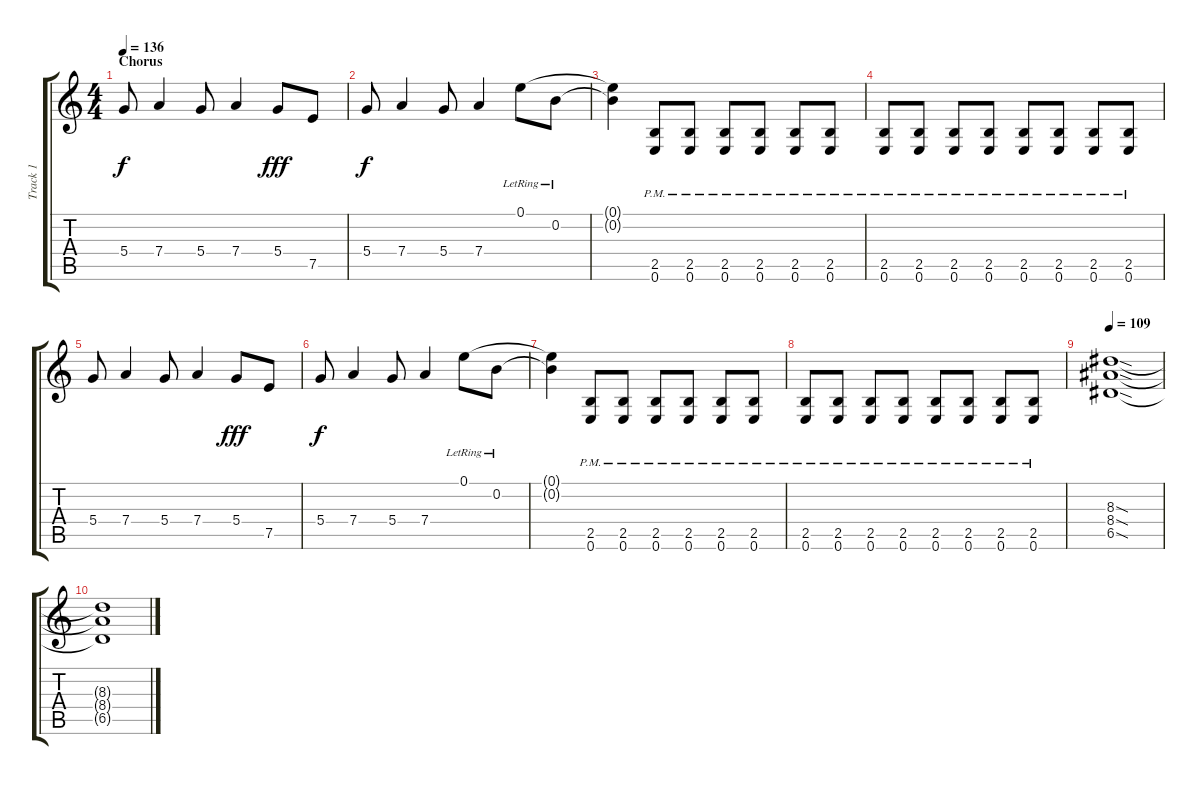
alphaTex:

\track ("Track 1" "Track 1") {instrument overdrivenguitar}
\staff {score tabs}
\tuning (E4 B3 G3 D3 A2 E2) {hide}
\ts (4 4)
\section ("" "Chorus")
\tempo 136
\clef g2
\ks c
5.4.8{dy f} 7.4.4 5.4.8 7.4.4 5.4.8{dy fff} 7.5.8 |
5.4.8{dy f} 7.4.4 5.4.8 7.4.4 0.1{lr}.8 0.2{lr}.8 |
(0.1{t} 0.2{t}).4 (2.5{pm} 0.6{pm}).8 (2.5{pm} 0.6{pm}).8 (2.5{pm} 0.6{pm}).8 (2.5{pm} 0.6{pm}).8 (2.5{pm} 0.6{pm}).8 (2.5{pm} 0.6{pm}).8 |
(2.5{pm} 0.6{pm}).8 (2.5{pm} 0.6{pm}).8 (2.5{pm} 0.6{pm}).8 (2.5{pm} 0.6{pm}).8 (2.5{pm} 0.6{pm}).8 (2.5{pm} 0.6{pm}).8 (2.5{pm} 0.6{pm}).8 (2.5{pm} 0.6{pm}).8 |
5.4.8 7.4.4 5.4.8 7.4.4 5.4.8{dy fff} 7.5.8 |
5.4.8{dy f} 7.4.4 5.4.8 7.4.4 0.1{lr}.8 0.2{lr}.8 |
(0.1{t} 0.2{t}).4 (2.5{pm} 0.6{pm}).8 (2.5{pm} 0.6{pm}).8 (2.5{pm} 0.6{pm}).8 (2.5{pm} 0.6{pm}).8 (2.5{pm} 0.6{pm}).8 (2.5{pm} 0.6{pm}).8 |
(2.5{pm} 0.6{pm}).8 (2.5{pm} 0.6{pm}).8 (2.5{pm} 0.6{pm}).8 (2.5{pm} 0.6{pm}).8 (2.5{pm} 0.6{pm}).8 (2.5{pm} 0.6{pm}).8 (2.5{pm} 0.6{pm}).8 (2.5{pm} 0.6{pm}).8 |
\tempo 109
(8.3{sod} 8.4{sod} 6.5{sod}).1 |
(8.3{t} 8.4{t} 6.5{t}).1
